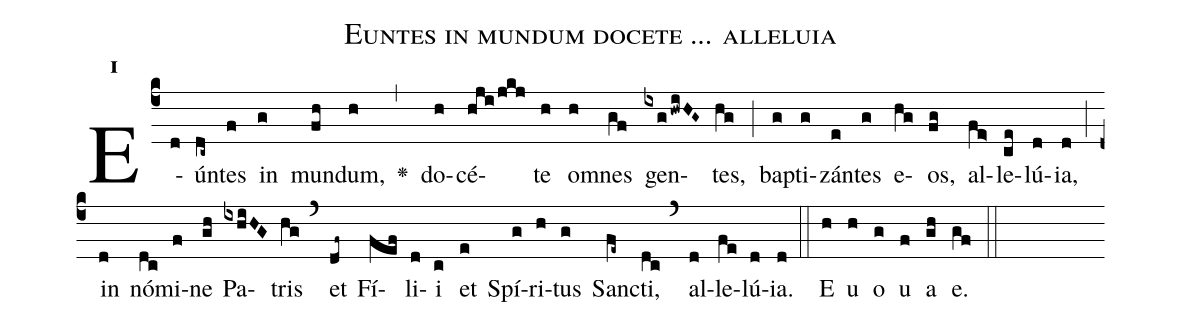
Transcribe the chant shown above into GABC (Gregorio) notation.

name:Euntes in mundum docete ... alleluia;
office-part:Antiphona;
mode:1;
%%
initial-style: 1;
name: Euntes in mundum docete ... alleluia
book: Antiphonae & Responsoria/Tomus II, p. 255;
occasion: Hebdomada VII Paschae Feria V;
office-part: Laudes Ant E;
user-notes: ;
commentary: ;
annotation: 1f;
centering-scheme: english;
fontsize: 12;
font: OFLSortsMillGoudy;
height: 11;
width: 4.5;
%%
(c4)E(d)ún(dc~)tes(f) in(g) mun(fh)dum,(h) <v>\greheightstar</v>(,) do(h)cé(hji/jkj)te(h) om(h)nes(gf) gen(ixghwiHG~)tes,(hg) (;) bap(g)ti(g)zán(e)tes(g) e(hg)os,(fg) al(fe>)le(ce)lú(d)ia,(d) (;) in(d) nó(dc)mi(f)ne(gh) Pa(ixhiHG)tris(hg) (`) et(df~) Fí(fef)li(d)i(c) et(e) Spí(g)ri(h)tus(g) San(fe~)cti,(dc) (`) al(d)le(fe)lú(d)ia.(d) (::)
E(h) u(h) o(g) u(f) a(gh) e.(gf) (::)
